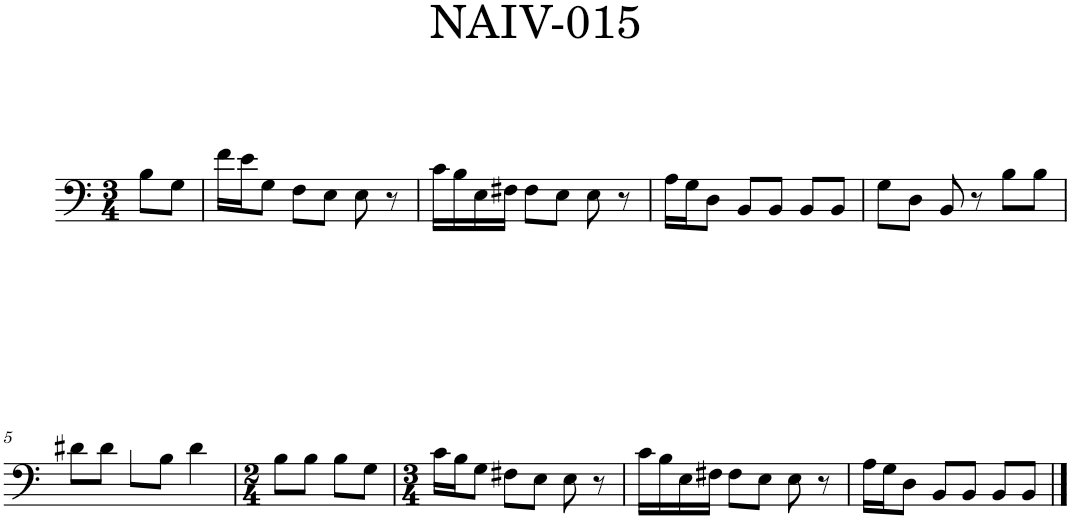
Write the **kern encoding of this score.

**kern
*part1
*staff1
*I"Piano
*I'Pno.
*clefF4
*k[]
*M3/4
=
8B\L
8G\J
=1
16f\LL
16e\J
8G\J
8F\L
8E\J
8E\
8r
=2
16c\LL
16B\
16E\
16F#X\JJ
8F#\L
8E\J
8E\
8r
=3
16A\LL
16G\J
8D\J
8BB/L
8BB/J
8BB/L
8BB/J
=4
8G\L
8D\J
8BB/
8r
8B\L
8B\J
!!LO:LB:g=z
=5
8d#X\L
8d#\J
8d#\L
8B\J
4d#\
=6
*M2/4
8B\L
8B\J
8B\L
8G\J
=7
*M3/4
16c\LL
16B\J
8G\J
8F#X\L
8E\J
8E\
8r
=8
16c\LL
16B\
16E\
16F#X\JJ
8F#\L
8E\J
8E\
8r
=9
16A\LL
16G\J
8D\J
8BB/L
8BB/J
8BB/L
8BB/J
==
*-
